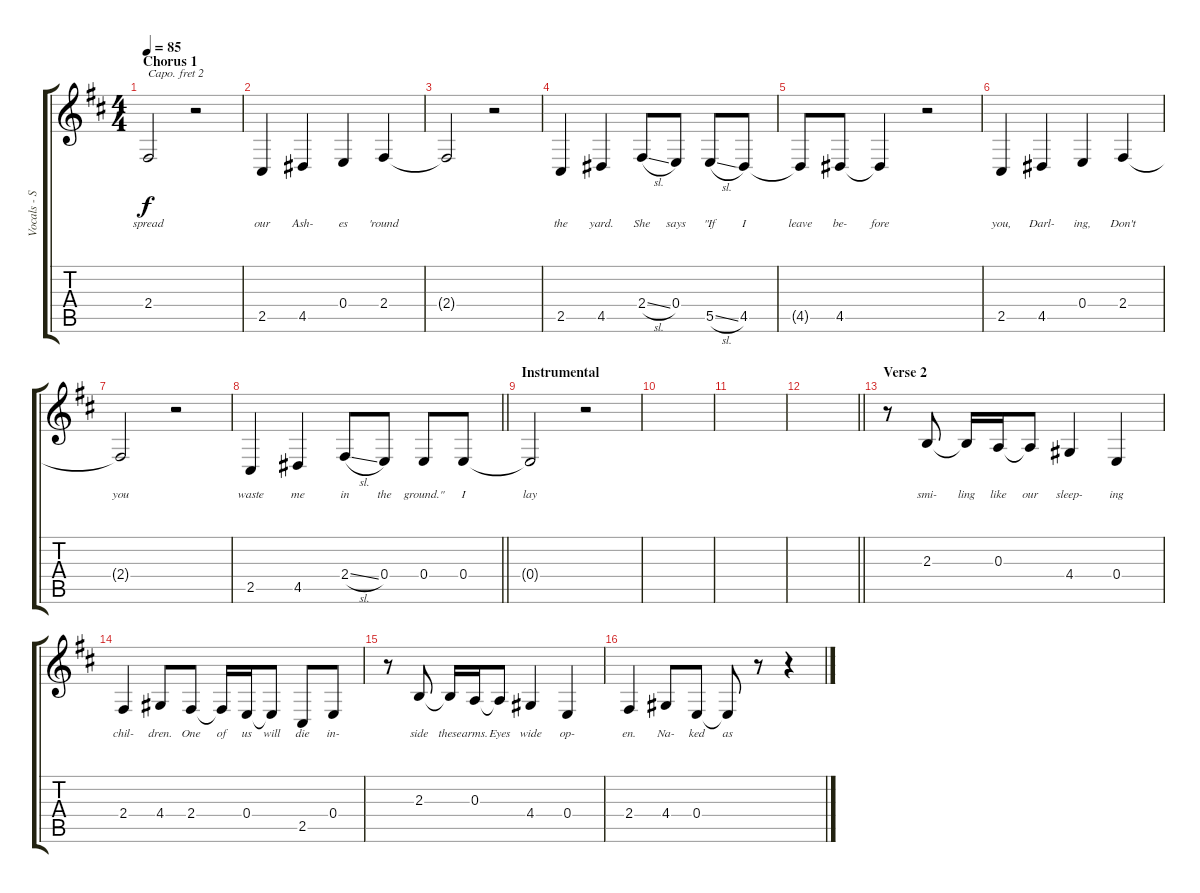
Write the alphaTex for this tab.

\track ("Vocals - Sam Beam" "Vocals - S") {instrument altosax}
\staff {score tabs}
\capo 2
\tuning (E4 B3 G3 D3 A2 E2) {hide}
\ts (4 4)
\section ("" "Chorus 1")
\tempo 85
\clef g2
\ks d
2.4.2{lyrics (0 "spread") lyrics (1 "") lyrics (2 "") lyrics (3 "") lyrics (4 "") dy f} r.2 |
2.5.4{lyrics (0 "our") lyrics (1 "") lyrics (2 "") lyrics (3 "") lyrics (4 "")} 4.5.4{lyrics (0 "Ash-") lyrics (1 "") lyrics (2 "") lyrics (3 "") lyrics (4 "")} 0.4.4{lyrics (0 "es") lyrics (1 "") lyrics (2 "") lyrics (3 "") lyrics (4 "")} 2.4.4{lyrics (0 "'round") lyrics (1 "") lyrics (2 "") lyrics (3 "") lyrics (4 "")} |
2.4{t}.2{lyrics (0 "") lyrics (1 "") lyrics (2 "") lyrics (3 "") lyrics (4 "")} r.2 |
2.5.4{lyrics (0 "the") lyrics (1 "") lyrics (2 "") lyrics (3 "") lyrics (4 "")} 4.5.4{lyrics (0 "yard.") lyrics (1 "") lyrics (2 "") lyrics (3 "") lyrics (4 "")} 2.4{sl}.8{lyrics (0 "She") lyrics (1 "") lyrics (2 "") lyrics (3 "") lyrics (4 "")} 0.4.8{lyrics (0 "says") lyrics (1 "") lyrics (2 "") lyrics (3 "") lyrics (4 "")} 5.5{sl}.8{lyrics (0 "\"If") lyrics (1 "") lyrics (2 "") lyrics (3 "") lyrics (4 "")} 4.5.8{lyrics (0 "I") lyrics (1 "") lyrics (2 "") lyrics (3 "") lyrics (4 "")} |
4.5{t}.8{lyrics (0 "leave") lyrics (1 "") lyrics (2 "") lyrics (3 "") lyrics (4 "")} 4.5.8{lyrics (0 "be-") lyrics (1 "") lyrics (2 "") lyrics (3 "") lyrics (4 "")} 4.5{t}.4{lyrics (0 "fore") lyrics (1 "") lyrics (2 "") lyrics (3 "") lyrics (4 "")} r.2 |
2.5.4{lyrics (0 "you,") lyrics (1 "") lyrics (2 "") lyrics (3 "") lyrics (4 "")} 4.5.4{lyrics (0 "Darl-") lyrics (1 "") lyrics (2 "") lyrics (3 "") lyrics (4 "")} 0.4.4{lyrics (0 "ing,") lyrics (1 "") lyrics (2 "") lyrics (3 "") lyrics (4 "")} 2.4.4{lyrics (0 "Don't") lyrics (1 "") lyrics (2 "") lyrics (3 "") lyrics (4 "")} |
2.4{t}.2{lyrics (0 "you") lyrics (1 "") lyrics (2 "") lyrics (3 "") lyrics (4 "")} r.2 |
\barLineRight lightlight
2.5.4{lyrics (0 "waste") lyrics (1 "") lyrics (2 "") lyrics (3 "") lyrics (4 "")} 4.5.4{lyrics (0 "me") lyrics (1 "") lyrics (2 "") lyrics (3 "") lyrics (4 "")} 2.4{sl}.8{lyrics (0 "in") lyrics (1 "") lyrics (2 "") lyrics (3 "") lyrics (4 "")} 0.4.8{lyrics (0 "the") lyrics (1 "") lyrics (2 "") lyrics (3 "") lyrics (4 "")} 0.4.8{lyrics (0 "ground.\"") lyrics (1 "") lyrics (2 "") lyrics (3 "") lyrics (4 "")} 0.4.8{lyrics (0 "I") lyrics (1 "") lyrics (2 "") lyrics (3 "") lyrics (4 "")} |
\section ("" "Instrumental")
0.4{t}.2{lyrics (0 "lay") lyrics (1 "") lyrics (2 "") lyrics (3 "") lyrics (4 "")} r.2 |
|
|
\barLineRight lightlight
|
\section ("" "Verse 2")
r.8 2.3.8{lyrics (0 "smi-") lyrics (1 "") lyrics (2 "") lyrics (3 "") lyrics (4 "")} 2.3{t}.16{lyrics (0 "ling") lyrics (1 "") lyrics (2 "") lyrics (3 "") lyrics (4 "")} 0.3.16{lyrics (0 "like") lyrics (1 "") lyrics (2 "") lyrics (3 "") lyrics (4 "")} 0.3{t}.8{lyrics (0 "our") lyrics (1 "") lyrics (2 "") lyrics (3 "") lyrics (4 "")} 4.4.4{lyrics (0 "sleep-") lyrics (1 "") lyrics (2 "") lyrics (3 "") lyrics (4 "")} 0.4.4{lyrics (0 "ing") lyrics (1 "") lyrics (2 "") lyrics (3 "") lyrics (4 "")} |
2.4.4{lyrics (0 "chil-") lyrics (1 "") lyrics (2 "") lyrics (3 "") lyrics (4 "")} 4.4.8{lyrics (0 "dren.") lyrics (1 "") lyrics (2 "") lyrics (3 "") lyrics (4 "")} 2.4.8{lyrics (0 "One") lyrics (1 "") lyrics (2 "") lyrics (3 "") lyrics (4 "")} 2.4{t}.16{lyrics (0 "of") lyrics (1 "") lyrics (2 "") lyrics (3 "") lyrics (4 "")} 0.4.16{lyrics (0 "us") lyrics (1 "") lyrics (2 "") lyrics (3 "") lyrics (4 "")} 0.4{t}.8{lyrics (0 "will") lyrics (1 "") lyrics (2 "") lyrics (3 "") lyrics (4 "")} 2.5.8{lyrics (0 "die") lyrics (1 "") lyrics (2 "") lyrics (3 "") lyrics (4 "")} 0.4.8{lyrics (0 "in-") lyrics (1 "") lyrics (2 "") lyrics (3 "") lyrics (4 "")} |
r.8 2.3.8{lyrics (0 "side") lyrics (1 "") lyrics (2 "") lyrics (3 "") lyrics (4 "")} 2.3{t}.16{lyrics (0 "these") lyrics (1 "") lyrics (2 "") lyrics (3 "") lyrics (4 "")} 0.3.16{lyrics (0 "arms.") lyrics (1 "") lyrics (2 "") lyrics (3 "") lyrics (4 "")} 0.3{t}.8{lyrics (0 "Eyes") lyrics (1 "") lyrics (2 "") lyrics (3 "") lyrics (4 "")} 4.4.4{lyrics (0 "wide") lyrics (1 "") lyrics (2 "") lyrics (3 "") lyrics (4 "")} 0.4.4{lyrics (0 "op-") lyrics (1 "") lyrics (2 "") lyrics (3 "") lyrics (4 "")} |
2.4.4{lyrics (0 "en.") lyrics (1 "") lyrics (2 "") lyrics (3 "") lyrics (4 "")} 4.4.8{lyrics (0 "Na-") lyrics (1 "") lyrics (2 "") lyrics (3 "") lyrics (4 "")} 0.4.8{lyrics (0 "ked") lyrics (1 "") lyrics (2 "") lyrics (3 "") lyrics (4 "")} 0.4{t}.8{lyrics (0 "as") lyrics (1 "") lyrics (2 "") lyrics (3 "") lyrics (4 "")} r.8 r.4
